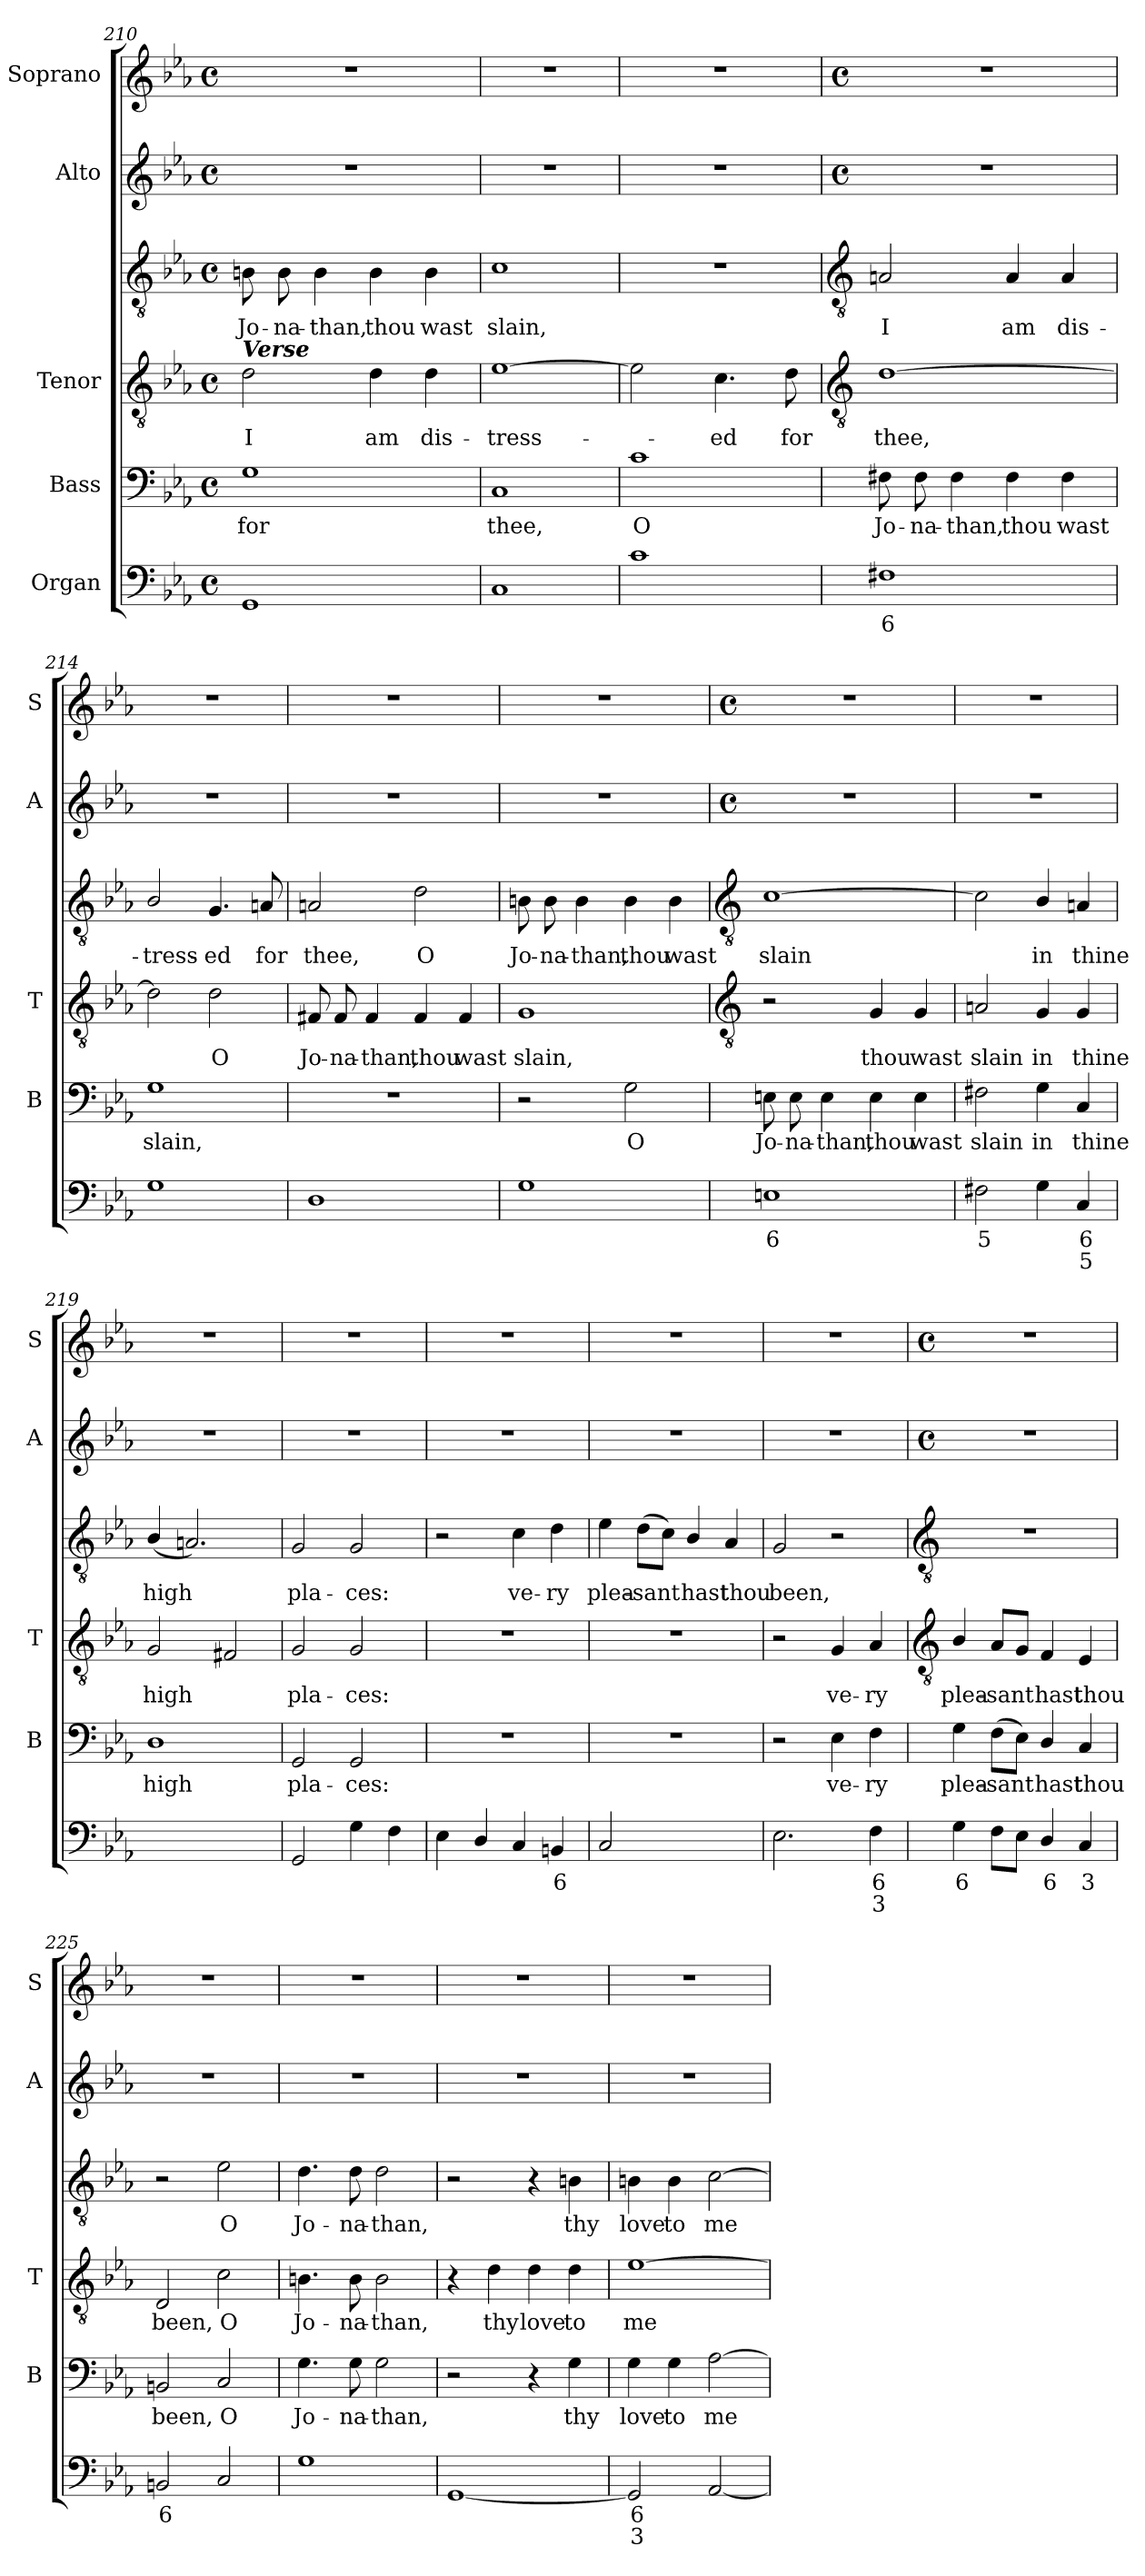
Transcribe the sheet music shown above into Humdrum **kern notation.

**kern	**text	**text	**kern	**text	**kern	**text	**kern	**text	**kern	**kern
*part5	*part5	*part5	*part4	*part4	*part3	*part3	*part3	*part3	*part2	*part1
*staff6	*staff6	*staff6	*staff5	*staff5	*staff4	*staff4	*staff3	*staff3	*staff2	*staff1
*I"Organ	*	*	*I"Bass	*	*I"Tenor	*	*	*	*I"Alto	*I"Soprano
*	*	*	*I'B	*	*I'T	*	*	*	*I'A	*I'S
*clefF4	*	*	*clefF4	*	*clefGv2	*	*clefGv2	*	*clefG2	*clefG2
*k[b-e-a-]	*	*	*k[b-e-a-]	*	*k[b-e-a-]	*	*k[b-e-a-]	*	*k[b-e-a-]	*k[b-e-a-]
*E-:	*	*	*E-:	*	*E-:	*	*E-:	*	*E-:	*E-:
*M4/4	*	*	*M4/4	*	*M4/4	*	*M4/4	*	*M4/4	*M4/4
*met(c)	*	*	*met(c)	*	*met(c)	*	*met(c)	*	*met(c)	*met(c)
=210	=210	=210	=210	=210	=210	=210	=210	=210	=210	=210
!	!	!	!	!	!LO:TX:a:Bi:t=Verse	!	!	!	!	!
!	!	!	!	!LO:LY:b	!	!LO:LY:b	!	!LO:LY:b	!	!
1GG	.	.	1G	for	2d	I	8Bn	Jo-	1r	1r
!	!	!	!	!	!	!	!	!LO:LY:b	!	!
.	.	.	.	.	.	.	8B	-na-	.	.
!	!	!	!	!	!	!	!	!LO:LY:b	!	!
.	.	.	.	.	.	.	4B	-than,	.	.
!	!	!	!	!	!	!LO:LY:b	!	!LO:LY:b	!	!
.	.	.	.	.	4d	am	4B	thou	.	.
!	!	!	!	!	!	!LO:LY:b	!	!LO:LY:b	!	!
.	.	.	.	.	4d	dis-	4B	wast	.	.
=211	=211	=211	=211	=211	=211	=211	=211	=211	=211	=211
!	!	!	!	!LO:LY:b	!	!LO:LY:b	!	!LO:LY:b	!	!
1C	.	.	1C	thee,	[1e-	tress-	1c	-slain,	1r	1r
=212	=212	=212	=212	=212	=212	=212	=212	=212	=212	=212
!	!	!	!	!LO:LY:b	!	!	!	!	!	!
1c	.	.	1c	O	2e-]	.	1r	.	1r	1r
!	!	!	!	!	!	!LO:LY:b	!	!	!	!
.	.	.	.	.	4.c	ed	.	.	.	.
!	!	!	!	!	!	!LO:LY:b	!	!	!	!
.	.	.	.	.	8d	for	.	.	.	.
!!LO:LB:g=z
=213	=213	=213	=213	=213	=213	=213	=213	=213	=213	=213
*	*	*	*	*	*clefGv2	*	*clefGv2	*	*	*
*	*	*	*	*	*	*	*	*	*M4/4	*M4/4
*	*	*	*	*	*	*	*	*	*met(c)	*met(c)
!	!LO:LY:b	!	!	!LO:LY:b	!	!LO:LY:b	!	!LO:LY:b	!	!
1F#X	6	.	8F#X	Jo-	[1d	-thee,	2An	I	1r	1r
!	!	!	!	!LO:LY:b	!	!	!	!	!	!
.	.	.	8F#	-na-	.	.	.	.	.	.
!	!	!	!	!LO:LY:b	!	!	!	!	!	!
.	.	.	4F#	-than,	.	.	.	.	.	.
!	!	!	!	!LO:LY:b	!	!	!	!LO:LY:b	!	!
.	.	.	4F#	thou	.	.	4A	am	.	.
!	!	!	!	!LO:LY:b	!	!	!	!LO:LY:b	!	!
.	.	.	4F#	wast	.	.	4A	dis-	.	.
=214	=214	=214	=214	=214	=214	=214	=214	=214	=214	=214
!	!	!	!	!LO:LY:b	!	!	!	!LO:LY:b	!	!
1G	.	.	1G	slain,	2d]	.	2B-/	tress-	1r	1r
!	!	!	!	!	!	!LO:LY:b	!	!LO:LY:b	!	!
.	.	.	.	.	2d	O	4.G	-ed	.	.
!	!	!	!	!	!	!	!	!LO:LY:b	!	!
.	.	.	.	.	.	.	8An	for	.	.
=215	=215	=215	=215	=215	=215	=215	=215	=215	=215	=215
!	!	!	!	!	!	!LO:LY:b	!	!LO:LY:b	!	!
1D	.	.	1r	.	8F#X	Jo-	2An	thee,	1r	1r
!	!	!	!	!	!	!LO:LY:b	!	!	!	!
.	.	.	.	.	8F#	-na-	.	.	.	.
!	!	!	!	!	!	!LO:LY:b	!	!	!	!
.	.	.	.	.	4F#	-than,	.	.	.	.
!	!	!	!	!	!	!LO:LY:b	!	!LO:LY:b	!	!
.	.	.	.	.	4F#	thou	2d	O	.	.
!	!	!	!	!	!	!LO:LY:b	!	!	!	!
.	.	.	.	.	4F#	wast	.	.	.	.
=216	=216	=216	=216	=216	=216	=216	=216	=216	=216	=216
!	!	!	!	!	!	!LO:LY:b	!	!LO:LY:b	!	!
1G	.	.	2r	.	1G	slain,	8Bn	Jo-	1r	1r
!	!	!	!	!	!	!	!	!LO:LY:b	!	!
.	.	.	.	.	.	.	8B	-na-	.	.
!	!	!	!	!	!	!	!	!LO:LY:b	!	!
.	.	.	.	.	.	.	4B	-than,	.	.
!	!	!	!	!LO:LY:b	!	!	!	!LO:LY:b	!	!
.	.	.	2G	O	.	.	4B	thou	.	.
!	!	!	!	!	!	!	!	!LO:LY:b	!	!
.	.	.	.	.	.	.	4B	wast	.	.
!!LO:LB:g=z
=217	=217	=217	=217	=217	=217	=217	=217	=217	=217	=217
*	*	*	*	*	*clefGv2	*	*clefGv2	*	*	*
*	*	*	*	*	*	*	*	*	*M4/4	*M4/4
*	*	*	*	*	*	*	*	*	*met(c)	*met(c)
!	!LO:LY:b	!	!	!LO:LY:b	!	!	!	!LO:LY:b	!	!
1En	6	.	8En	Jo-	2r	.	[1c	slain	1r	1r
!	!	!	!	!LO:LY:b	!	!	!	!	!	!
.	.	.	8E	-na-	.	.	.	.	.	.
!	!	!	!	!LO:LY:b	!	!	!	!	!	!
.	.	.	4E	-than,	.	.	.	.	.	.
!	!	!	!	!LO:LY:b	!	!LO:LY:b	!	!	!	!
.	.	.	4E	thou	4G	thou	.	.	.	.
!	!	!	!	!LO:LY:b	!	!LO:LY:b	!	!	!	!
.	.	.	4E	wast	4G	wast	.	.	.	.
=218	=218	=218	=218	=218	=218	=218	=218	=218	=218	=218
!	!LO:LY:b	!	!	!LO:LY:b	!	!LO:LY:b	!	!	!	!
2F#X	5	.	2F#X	slain	2An	slain	2c]	.	1r	1r
!	!	!	!	!LO:LY:b	!	!LO:LY:b	!	!LO:LY:b	!	!
4G	.	.	4G	in	4G	in	4B-/	in	.	.
!	!LO:LY:b	!LO:LY:b	!	!LO:LY:b	!	!LO:LY:b	!	!LO:LY:b	!	!
4C	6	5	4C	thine	4G	thine	4An	thine	.	.
=219	=219	=219	=219	=219	=219	=219	=219	=219	=219	=219
!	!LO:LY:b	!LO:LY:b	!	!LO:LY:b	!	!LO:LY:b	!	!LO:LY:b	!	!
[2Dyy	6	4	1D	high	2G	high	(<4B-/	high	1r	1r
.	.	.	.	.	.	.	2.An)	.	.	.
!	!LO:LY:b	!LO:LY:b	!	!	!	!	!	!	!	!
2Dyy]	5	3	.	.	2F#X	.	.	.	.	.
=220	=220	=220	=220	=220	=220	=220	=220	=220	=220	=220
!	!	!	!	!LO:LY:b	!	!LO:LY:b	!	!LO:LY:b	!	!
2GG	.	.	2GG	pla-	2G	pla-	2G	pla-	1r	1r
!	!	!	!	!LO:LY:b	!	!LO:LY:b	!	!LO:LY:b	!	!
4G	.	.	2GG	-ces:	2G	-ces:	2G	-ces:	.	.
4F	.	.	.	.	.	.	.	.	.	.
=221	=221	=221	=221	=221	=221	=221	=221	=221	=221	=221
4E-	.	.	1r	.	1r	.	2r	.	1r	1r
4D/	.	.	.	.	.	.	.	.	.	.
!	!	!	!	!	!	!	!	!LO:LY:b	!	!
4C	.	.	.	.	.	.	4c	ve-	.	.
!	!LO:LY:b	!	!	!	!	!	!	!LO:LY:b	!	!
4BBn	6	.	.	.	.	.	4d	-ry	.	.
=222	=222	=222	=222	=222	=222	=222	=222	=222	=222	=222
!	!	!	!	!	!	!	!	!LO:LY:b	!	!
2C	.	.	1r	.	1r	.	4e-	plea-	1r	1r
!	!	!	!	!	!	!	!	!LO:LY:b	!	!
.	.	.	.	.	.	.	(>8dL	-sant	.	.
.	.	.	.	.	.	.	8cJ)	.	.	.
!	!LO:LY:b	!	!	!	!	!	!	!LO:LY:b	!	!
[4Dyy	6	.	.	.	.	.	4B-/	hast	.	.
!	!LO:LY:b	!	!	!	!	!	!	!LO:LY:b	!	!
4Dyy]	5	.	.	.	.	.	4A-	thou	.	.
=223	=223	=223	=223	=223	=223	=223	=223	=223	=223	=223
!	!	!	!	!	!	!	!	!LO:LY:b	!	!
2.E-	.	.	2r	.	2r	.	2G	been,	1r	1r
!	!	!	!	!LO:LY:b	!	!LO:LY:b	!	!	!	!
.	.	.	4E-	ve-	4G	ve-	2r	.	.	.
!	!LO:LY:b	!LO:LY:b	!	!LO:LY:b	!	!LO:LY:b	!	!	!	!
4F	6	3	4F	-ry	4A-	-ry	.	.	.	.
!!LO:LB:g=z
=224	=224	=224	=224	=224	=224	=224	=224	=224	=224	=224
*	*	*	*	*	*clefGv2	*	*clefGv2	*	*	*
*	*	*	*	*	*	*	*	*	*M4/4	*M4/4
*	*	*	*	*	*	*	*	*	*met(c)	*met(c)
!	!LO:LY:b	!	!	!LO:LY:b	!	!LO:LY:b	!	!	!	!
4G	6	.	4G	plea-	4B-/	plea-	1r	.	1r	1r
!	!	!	!	!LO:LY:b	!	!LO:LY:b	!	!	!	!
8FL	.	.	(>8FL	-sant	8A-L	-sant	.	.	.	.
8E-J	.	.	8E-J)	.	8GJ	.	.	.	.	.
!	!LO:LY:b	!	!	!LO:LY:b	!	!LO:LY:b	!	!	!	!
4D/	6	.	4D/	hast	4F	hast	.	.	.	.
!	!LO:LY:b	!	!	!LO:LY:b	!	!LO:LY:b	!	!	!	!
4C	3	.	4C	thou	4E-	thou	.	.	.	.
=225	=225	=225	=225	=225	=225	=225	=225	=225	=225	=225
!	!LO:LY:b	!	!	!LO:LY:b	!	!LO:LY:b	!	!	!	!
2BBn	6	.	2BBn	been,	2D	been,	2r	.	1r	1r
!	!	!	!	!LO:LY:b	!	!LO:LY:b	!	!LO:LY:b	!	!
2C	.	.	2C	O	2c	O	2e-	O	.	.
=226	=226	=226	=226	=226	=226	=226	=226	=226	=226	=226
!	!	!	!	!LO:LY:b	!	!LO:LY:b	!	!LO:LY:b	!	!
1G	.	.	4.G	Jo-	4.Bn	Jo-	4.d	Jo-	1r	1r
!	!	!	!	!LO:LY:b	!	!LO:LY:b	!	!LO:LY:b	!	!
.	.	.	8G	-na-	8B	-na-	8d	-na-	.	.
!	!	!	!	!LO:LY:b	!	!LO:LY:b	!	!LO:LY:b	!	!
.	.	.	2G	-than,	2B	-than,	2d	-than,	.	.
=227	=227	=227	=227	=227	=227	=227	=227	=227	=227	=227
[1GG	.	.	2r	.	4r	.	2r	.	1r	1r
!	!	!	!	!	!	!LO:LY:b	!	!	!	!
.	.	.	.	.	4d	thy	.	.	.	.
!	!	!	!	!	!	!LO:LY:b	!	!	!	!
.	.	.	4r	.	4d	love	4r	.	.	.
!	!	!	!	!LO:LY:b	!	!LO:LY:b	!	!LO:LY:b	!	!
.	.	.	4G	thy	4d	to	4Bn	thy	.	.
=228	=228	=228	=228	=228	=228	=228	=228	=228	=228	=228
!	!LO:LY:b	!LO:LY:b	!	!LO:LY:b	!	!LO:LY:b	!	!LO:LY:b	!	!
2GG]	6	3	4G	love	[1e-	me	4Bn	love	1r	1r
!	!	!	!	!LO:LY:b	!	!	!	!LO:LY:b	!	!
.	.	.	4G	to	.	.	4B	to	.	.
!	!	!	!	!LO:LY:b	!	!	!	!LO:LY:b	!	!
[2AA-	.	.	[2A-	me	.	.	[2c	me	.	.
=	=	=	=	=	=	=	=	=	=	=
*-	*-	*-	*-	*-	*-	*-	*-	*-	*-	*-
